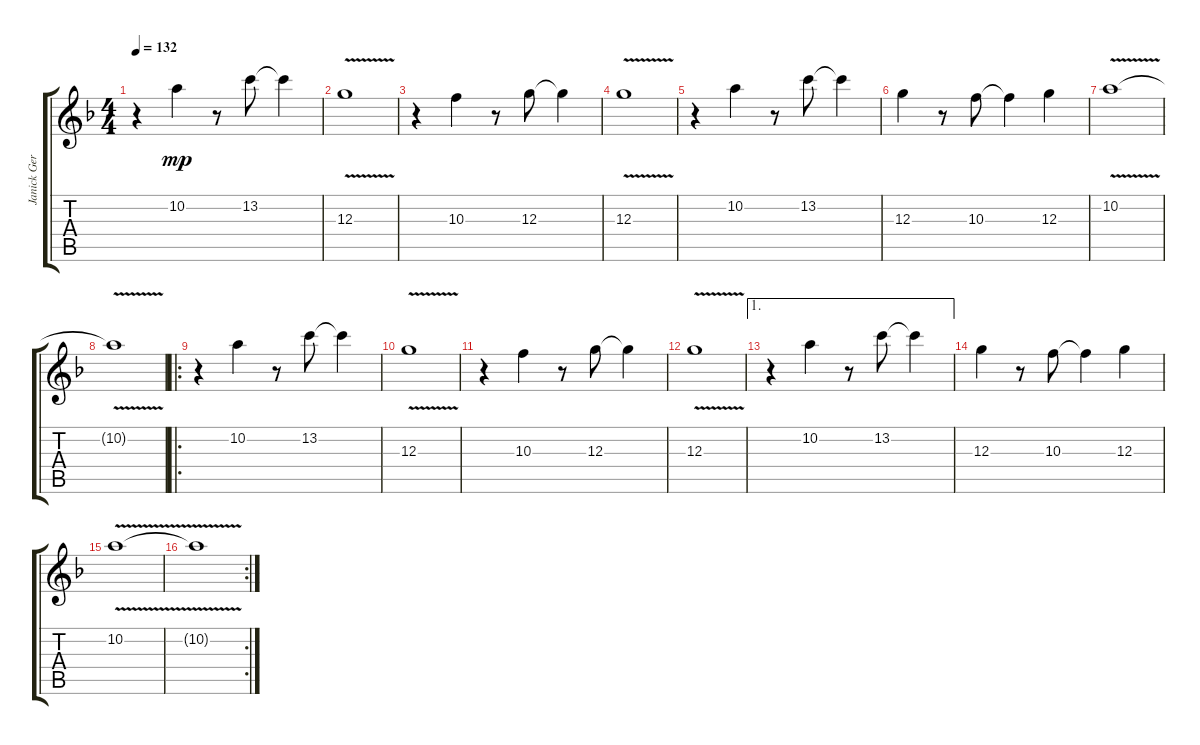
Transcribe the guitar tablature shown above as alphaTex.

\track ("Janick Gers" "Janick Ger") {instrument distortionguitar}
\staff {score tabs}
\tuning (E4 B3 G3 D3 A2 E2) {hide}
\ts (4 4)
\tempo 132
\clef g2
\ks f
r.4{dy mp} 10.2.4 r.8 13.2.8 13.2{t}.4 |
12.3{v}.1 |
r.4 10.3.4 r.8 12.3.8 12.3{t}.4 |
12.3{v}.1 |
r.4 10.2.4 r.8 13.2.8 13.2{t}.4 |
12.3.4 r.8 10.3.8 10.3{t}.4 12.3.4 |
10.2{v}.1 |
10.2{v t}.1 |
\ro
r.4 10.2.4 r.8 13.2.8 13.2{t}.4 |
12.3{v}.1 |
r.4 10.3.4 r.8 12.3.8 12.3{t}.4 |
12.3{v}.1 |
\ae 1
r.4 10.2.4 r.8 13.2.8 13.2{t}.4 |
12.3.4 r.8 10.3.8 10.3{t}.4 12.3.4 |
10.2{v}.1 |
\rc 2
10.2{v t}.1
